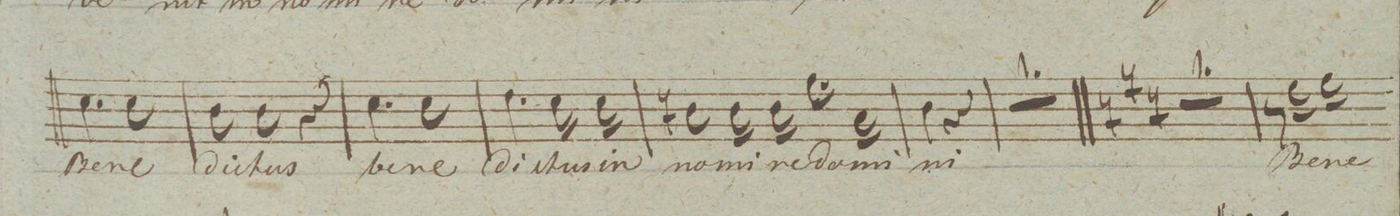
**kern	**text	**dynam
*I"Soprano.	*	*
*clefC1	*	*
*k[f#c#g#]	*	*
*M2/4	*	*
4.a\	Be-	.
8a\	-ne-	.
=19	=19	=19
8g#\	-dic-	.
8g#\	-tus	.
4r	.	.
=20	=20	=20
4.a\	be-	.
8a\	-ne-	.
=21	=21	=21
4.b\	-di-	.
16a\	-ctus	.
16a\	in	.
=22	=22	=22
8gn\	no-	.
16g\	-mi-	.
16g\	-ne	.
8.dd\	do-	.
16f#\	-mi-	.
=23	=23	=23
4g#\	-ni	.
4r	.	.
=24	=24	=24
2r	.	.
=25||	=25||	=25||
*k[]	*	*
2r	.	.
=26	=26	=26
8r	.	.
16cc\	Be-	.
16dd\	-ne	.
*-	*-	*-
